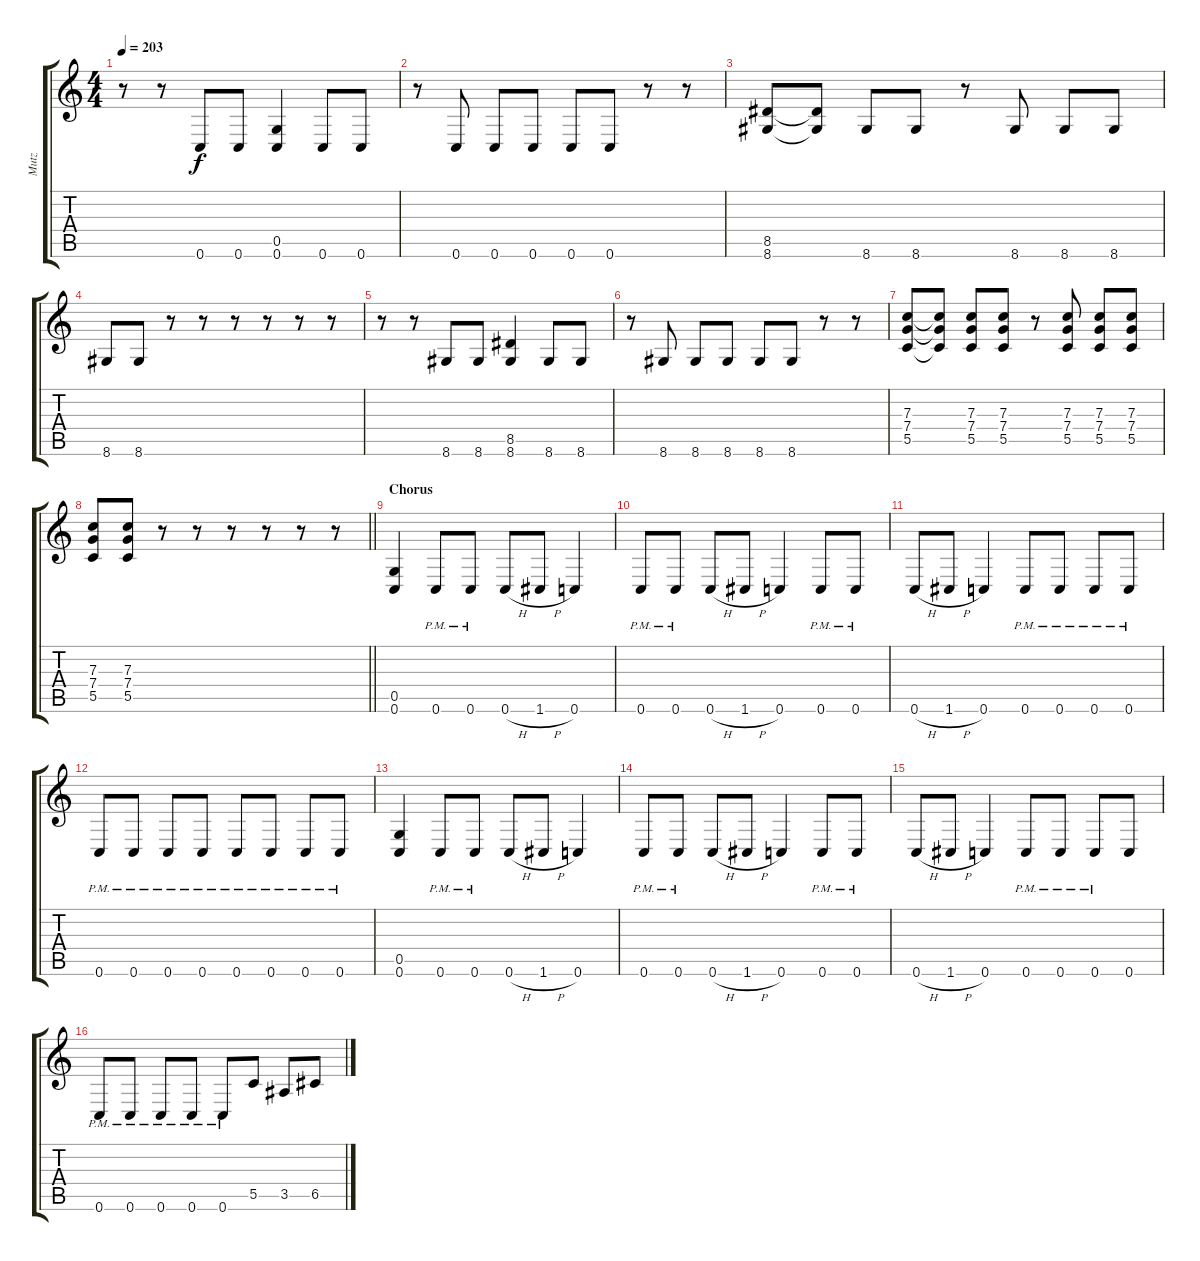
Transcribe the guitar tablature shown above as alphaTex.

\track ("Mutz" "Mutz") {instrument distortionguitar}
\staff {score tabs}
\tuning (D4 A3 F3 C3 G2 C2) {hide}
\ts (4 4)
\tempo 203
\clef g2
\ks c
r.8{dy f} r.8 0.6.8 0.6.8 (0.5 0.6).4 0.6.8 0.6.8 |
r.8 0.6.8 0.6.8 0.6.8 0.6.8 0.6.8 r.8 r.8 |
(8.5 8.6).8 (8.5{t} 8.6{t}).8 8.6.8 8.6.8 r.8 8.6.8 8.6.8 8.6.8 |
8.6.8 8.6.8 r.8 r.8 r.8 r.8 r.8 r.8 |
r.8 r.8 8.6.8 8.6.8 (8.5 8.6).4 8.6.8 8.6.8 |
r.8 8.6.8 8.6.8 8.6.8 8.6.8 8.6.8 r.8 r.8 |
(7.3 7.4 5.5).8 (7.3{t} 7.4{t} 5.5{t}).8 (7.3 7.4 5.5).8 (7.3 7.4 5.5).8 r.8 (7.3 7.4 5.5).8 (7.3 7.4 5.5).8 (7.3 7.4 5.5).8 |
\barLineRight lightlight
(7.3 7.4 5.5).8 (7.3 7.4 5.5).8 r.8 r.8 r.8 r.8 r.8 r.8 |
\section ("" "Chorus")
(0.5 0.6).4 0.6{pm}.8 0.6{pm}.8 0.6{h}.8 1.6{h}.8 0.6.4 |
0.6{pm}.8 0.6{pm}.8 0.6{h}.8 1.6{h}.8 0.6.4 0.6{pm}.8 0.6{pm}.8 |
0.6{h}.8 1.6{h}.8 0.6.4 0.6{pm}.8 0.6{pm}.8 0.6{pm}.8 0.6{pm}.8 |
0.6{pm}.8 0.6{pm}.8 0.6{pm}.8 0.6{pm}.8 0.6{pm}.8 0.6{pm}.8 0.6{pm}.8 0.6{pm}.8 |
(0.5 0.6).4 0.6{pm}.8 0.6{pm}.8 0.6{h}.8 1.6{h}.8 0.6.4 |
0.6{pm}.8 0.6{pm}.8 0.6{h}.8 1.6{h}.8 0.6.4 0.6{pm}.8 0.6{pm}.8 |
0.6{h}.8 1.6{h}.8 0.6.4 0.6{pm}.8 0.6{pm}.8 0.6{pm}.8 0.6.8 |
0.6{pm}.8 0.6{pm}.8 0.6{pm}.8 0.6{pm}.8 0.6{pm}.8 5.5.8 3.5.8 6.5.8
